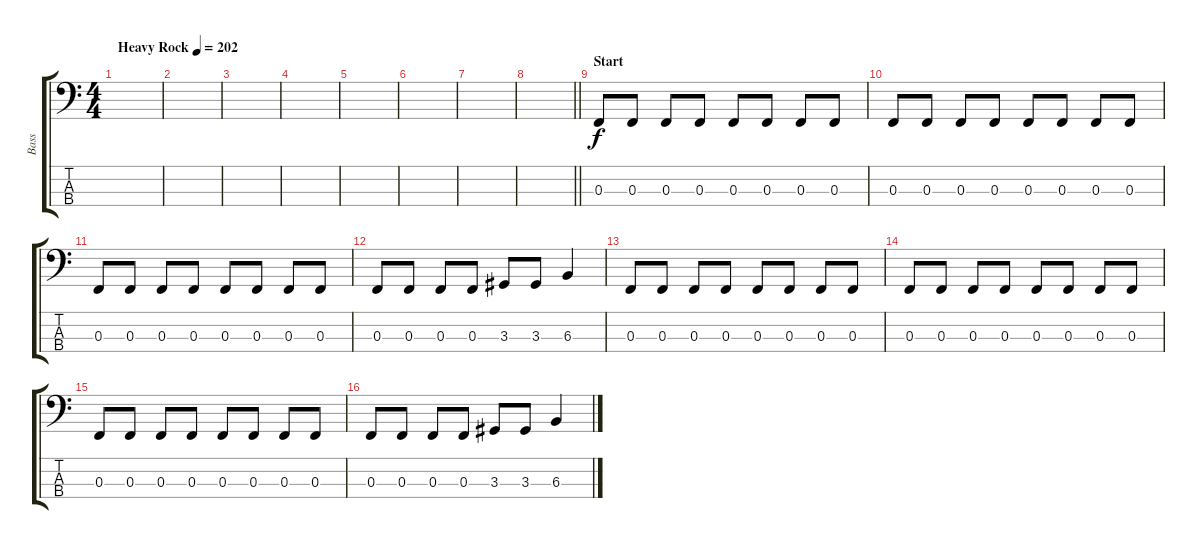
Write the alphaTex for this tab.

\track ("Bass" "Bass") {instrument electricbassfinger}
\staff {score tabs}
\tuning (Eb2 Bb1 F1 C1) {hide}
\ts (4 4)
\tempo (202 "Heavy Rock")
\clef f4
\ks c
|
|
|
|
|
|
|
\barLineRight lightlight
|
\section ("" "Start")
0.3.8 0.3.8 0.3.8 0.3.8 0.3.8 0.3.8 0.3.8 0.3.8 |
0.3.8 0.3.8 0.3.8 0.3.8 0.3.8 0.3.8 0.3.8 0.3.8 |
0.3.8 0.3.8 0.3.8 0.3.8 0.3.8 0.3.8 0.3.8 0.3.8 |
0.3.8 0.3.8 0.3.8 0.3.8 3.3.8 3.3.8 6.3.4 |
0.3.8 0.3.8 0.3.8 0.3.8 0.3.8 0.3.8 0.3.8 0.3.8 |
0.3.8 0.3.8 0.3.8 0.3.8 0.3.8 0.3.8 0.3.8 0.3.8 |
0.3.8 0.3.8 0.3.8 0.3.8 0.3.8 0.3.8 0.3.8 0.3.8 |
0.3.8 0.3.8 0.3.8 0.3.8 3.3.8 3.3.8 6.3.4
